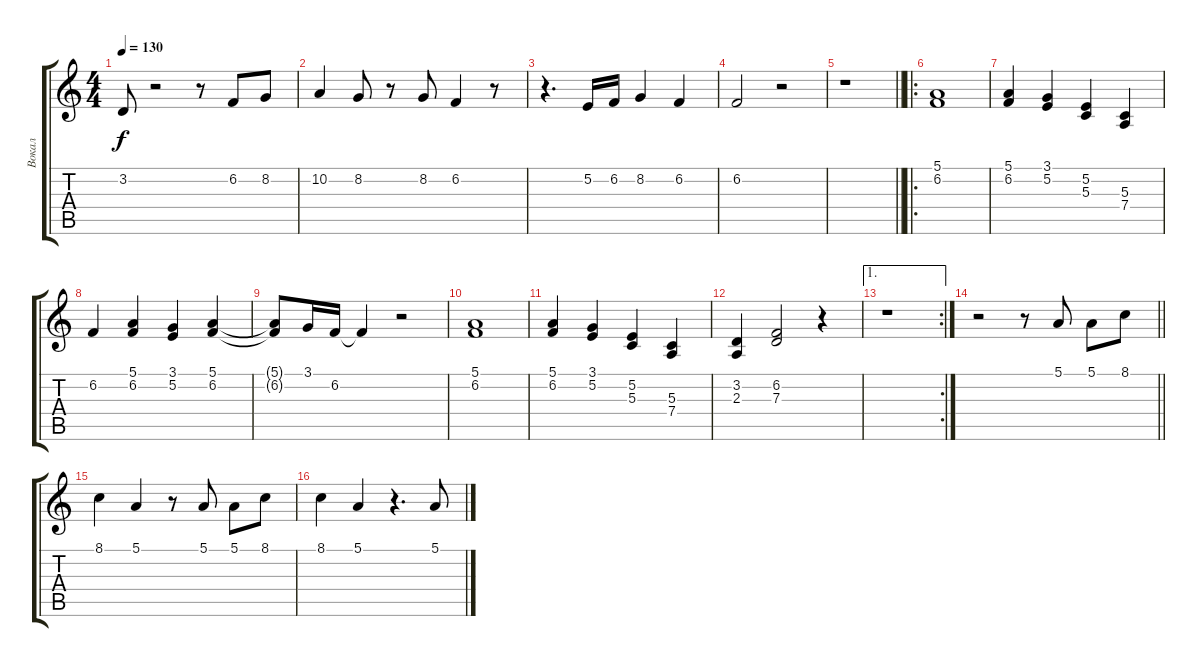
\track ("Вокал" "Вокал") {instrument drawbarorgan}
\staff {score tabs}
\tuning (E4 B3 G3 D3 A2 E2) {hide}
\ts (4 4)
\tempo 130
\clef g2
\ks c
3.2{t}.8{dy f} r.2 r.8 6.2.8 8.2.8 |
10.2.4 8.2.8 r.8 8.2.8 6.2.4 r.8 |
r.4{d} 5.2.16 6.2.16 8.2.4 6.2.4 |
6.2.2 r.2 |
\barLineRight lightlight
r.1 |
\ro
(5.1 6.2).1 |
(5.1 6.2).4 (3.1 5.2).4 (5.2 5.3).4 (5.3 7.4).4 |
6.2.4 (5.1 6.2).4 (3.1 5.2).4 (5.1 6.2).4 |
(5.1{t} 6.2{t}).8 3.1.16 6.2.16 6.2{t}.4 r.2 |
(5.1 6.2).1 |
(5.1 6.2).4 (3.1 5.2).4 (5.2 5.3).4 (5.3 7.4).4 |
(3.2 2.3).4 (6.2 7.3).2 r.4 |
\ae 1
\rc 2
r.1 |
\barLineRight lightlight
r.2 r.8 5.1.8 5.1.8 8.1.8 |
8.1.4 5.1.4 r.8 5.1.8 5.1.8 8.1.8 |
8.1.4 5.1.4 r.4{d} 5.1.8
